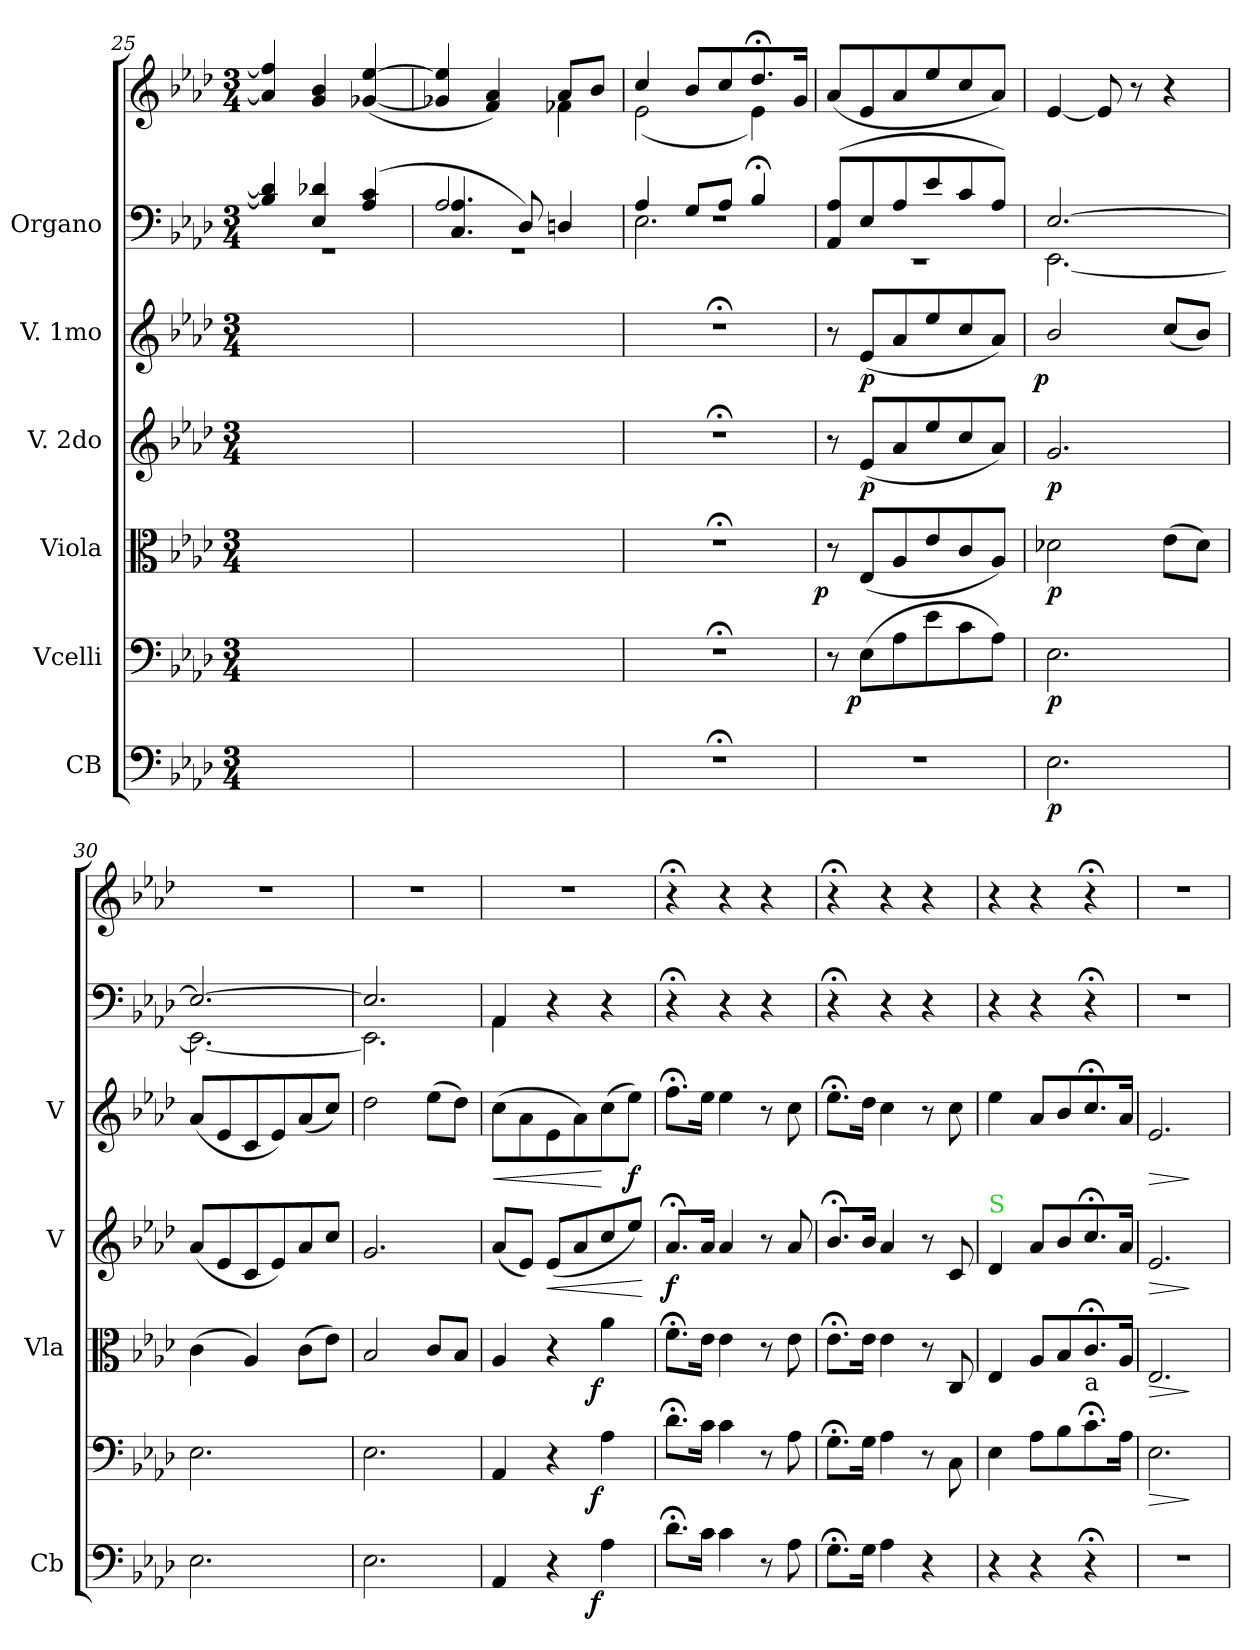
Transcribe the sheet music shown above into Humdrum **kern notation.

**kern	**dynam	**kern	**dynam	**kern	**dynam	**kern	**dynam	**kern	**dynam	**kern	**kern
*part6	*part6	*part5	*part5	*part4	*part4	*part3	*part3	*part2	*part2	*part1	*part1
*staff7	*staff7	*staff6	*staff6	*staff5	*staff5	*staff4	*staff4	*staff3	*staff3	*staff2	*staff1
*I"CB	*	*I"Vcelli	*	*I"Viola	*	*I"V. 2do	*	*I"V. 1mo	*	*I"Organo	*
*I'Cb	*	*	*	*I'Vla	*	*I'V	*	*I'V	*	*	*
*clefF4	*	*clefF4	*	*clefC3	*	*clefG2	*	*clefG2	*	*clefF4	*clefG2
*k[b-e-a-d-]	*	*k[b-e-a-d-]	*	*k[b-e-a-d-]	*	*k[b-e-a-d-]	*	*k[b-e-a-d-]	*	*k[b-e-a-d-]	*k[b-e-a-d-]
*M3/4	*	*M3/4	*	*M3/4	*	*M3/4	*	*M3/4	*	*M3/4	*M3/4
=25	=25	=25	=25	=25	=25	=25	=25	=25	=25	=25	=25
*	*	*	*	*	*	*	*	*	*	*^	*
2.ryy	.	2.ryy	.	2.ryy	.	2.ryy	.	2.ryy	.	4B-]/ 4dn]/	2.rGG	4a-]/ 4ff]/
.	.	.	.	.	.	.	.	.	.	4E-/ 4d-X/	.	4g/ 4b-/
.	.	.	.	.	.	.	.	.	.	(<4A-/ 4c/	.	(>[4g-X/ [4ee-/
=26	=26	=26	=26	=26	=26	=26	=26	=26	=26	=26	=26	=26
*	*	*	*	*	*	*	*	*	*	*	*^	*^
2.ryy	.	2.ryy	.	2.ryy	.	2.ryy	.	2.ryy	.	2.A-/	2.rGG	4.C/ 4.A-/	4g-X]/ 4ee-]/	2ryy
.	.	.	.	.	.	.	.	.	.	.	.	.	4f/ 4a-/)	.
.	.	.	.	.	.	.	.	.	.	.	.	8D-/)	.	.
.	.	.	.	.	.	.	.	.	.	.	.	4Dn/	8a-/L	4f-X\
.	.	.	.	.	.	.	.	.	.	.	.	.	8b-/J	.
=27	=27	=27	=27	=27	=27	=27	=27	=27	=27	=27	=27	=27	=27	=27
2.r;<	.	2.r;<	.	2.r;<	.	2.r;<	.	2.r;<	.	2.E-\	2.r	4A-/	4cc/	(2e-\
.	.	.	.	.	.	.	.	.	.	.	.	8G/L	8b-/L	.
.	.	.	.	.	.	.	.	.	.	.	.	8A-/J	8cc/	.
.	.	.	.	.	.	.	.	.	.	.	.	4B-;</	8.dd-;</	4e-\)
.	.	.	.	.	.	.	.	.	.	.	.	.	16g/Jk	.
*	*	*	*	*	*	*	*	*	*	*	*v	*v	*	*
*	*	*	*	*	*	*	*	*	*	*	*	*v	*v
=28	=28	=28	=28	=28	=28	=28	=28	=28	=28	=28	=28	=28
!	!	!	!	!	!LO:DY:rj	!	!	!	!	!	!	!
2.r	.	8r	.	8r	p	8r	.	8r	.	(8AA-/ 8A-/L	2.r	(8a-/L
!	!	!	!LO:DY:rj	!	!	!	!	!	!	!	!	!
.	.	(8E-\L	p	(8E-/L	.	(8e-/L	p	(8e-/L	p	8E-/	.	8e-/
.	.	8A-\	.	8A-/	.	8a-/	.	8a-/	.	8A-/	.	8a-/
.	.	8e-\	.	8e-/	.	8ee-/	.	8ee-/	.	8e-/	.	8ee-/
.	.	8c\	.	8c/	.	8cc/	.	8cc/	.	8c/	.	8cc/
.	.	8A-\J)	.	8A-/J)	.	8a-/J)	.	8a-/J)	.	8A-/J)	.	8a-/J)
=29	=29	=29	=29	=29	=29	=29	=29	=29	=29	=29	=29	=29
!	!	!	!	!	!	!	!	!	!LO:DY:rj	!	!	!
2.E-\	p	2.E-\	p	2d-X\	p	2.g/	p	2b-/	p	[2.E-/	[2.EE-\	[4e-/
.	.	.	.	.	.	.	.	.	.	.	.	8e-/]
.	.	.	.	.	.	.	.	.	.	.	.	8r
.	.	.	.	(8e-\L	.	.	.	(8cc/L	.	.	.	4r
.	.	.	.	8d-\J)	.	.	.	8b-/J)	.	.	.	.
=30	=30	=30	=30	=30	=30	=30	=30	=30	=30	=30	=30	=30
2.E-\	.	2.E-\	.	(>4c\	.	(8a-/L	.	(8a-/L	.	2.E-/_	2.EE-\_	2.r
.	.	.	.	.	.	8e-/	.	8e-/	.	.	.	.
.	.	.	.	4A-/)	.	8c/	.	8c/	.	.	.	.
.	.	.	.	.	.	8e-/)	.	8e-/)	.	.	.	.
.	.	.	.	(8c\L	.	8a-/	.	(8a-/	.	.	.	.
.	.	.	.	8e-\J)	.	8cc/J	.	8cc/J)	.	.	.	.
=31	=31	=31	=31	=31	=31	=31	=31	=31	=31	=31	=31	=31
2.E-\	.	2.E-\	.	2B-/	.	2.g/	.	2dd-\	.	2.E-/]	2.EE-\]	2.r
.	.	.	.	8c/L	.	.	.	(8ee-\L	.	.	.	.
.	.	.	.	8B-/J	.	.	.	8dd-\J)	.	.	.	.
=32	=32	=32	=32	=32	=32	=32	=32	=32	=32	=32	=32	=32
!	!	!	!	!	!	!	!	!	!LO:HP:b	!	!	!
4AA-/	.	4AA-/	.	4A-/	.	(8a-/L	.	(8cc\L	<	4AA-/	4AA-\	2.r
.	.	.	.	.	.	8e-/J)	.	8a-\	.	.	.	.
!	!	!	!	!	!	!	!LO:HP:b	!	!	!	!	!
4r	.	4r	.	4r	.	(8e-/L	<	8e-\	.	4r	4ryy	.
.	.	.	.	.	.	8a-/	.	8a-\)	.	.	.	.
!	!LO:DY:rj	!	!LO:DY:rj	!	!LO:DY:rj	!	!	!	!	!	!	!
4A-\	f	4A-\	f	4a-\	f	8cc/	.	(8cc\	[	4r	4ryy	.
.	.	.	.	.	.	8ee-/J)	.	8ee-\J)	f	.	.	.
*	*	*	*	*	*	*	*	*	*	*v	*v	*
.	.	.	.	.	.	.	[	.	.	.	.
=33	=33	=33	=33	=33	=33	=33	=33	=33	=33	=33	=33
8.d-;<\L	.	8.d-;<\L	.	8.f;<\L	.	8.a-;</L	f	8.ff;<\L	.	4r;<	4r;<
16c\Jk	.	16c\Jk	.	16e-\Jk	.	16a-/Jk	.	16ee-\Jk	.	.	.
4c\	.	4c\	.	4e-\	.	4a-/	.	4ee-\	.	4r	4r
8r	.	8r	.	8r	.	8r	.	8r	.	4r	4r
8A-\	.	8A-\	.	8e-\	.	8a-/	.	8cc\	.	.	.
=34	=34	=34	=34	=34	=34	=34	=34	=34	=34	=34	=34
8.G;<\L	.	8.G;<\L	.	8.e-;<\L	.	8.b-;</L	.	8.ee-;<\L	.	4r;<	4r;<
16G\Jk	.	16G\Jk	.	16e-\Jk	.	16b-/Jk	.	16dd-\Jk	.	.	.
4A-\	.	4A-\	.	4e-\	.	4a-/	.	4cc\	.	4r	4r
4r	.	8r	.	8r	.	8r	.	8r	.	4r	4r
.	.	8C\	.	8C/	.	8c/	.	8cc\	.	.	.
=35	=35	=35	=35	=35	=35	=35	=35	=35	=35	=35	=35
!	!	!	!	!	!	!LO:TX:a:color=limegreen:t=S	!	!	!	!	!
4r	.	4E-\	.	4E-/	.	4d-/	.	4ee-\	.	4r	4r
4r	.	8A-\L	.	8A-/L	.	8a-/L	.	8a-/L	.	4r	4r
.	.	8B-\	.	8B-/	.	8b-/	.	8b-/	.	.	.
!	!	!	!	!LO:TX:b:t=a	!	!	!	!	!	!	!
4r;<	.	8.c;<\	.	8.c;</	.	8.cc;</	.	8.cc;</	.	4r;<	4r;<
.	.	16A-\Jk	.	16A-/Jk	.	16a-/Jk	.	16a-/Jk	.	.	.
=36	=36	=36	=36	=36	=36	=36	=36	=36	=36	=36	=36
!	!	!	!LO:HP:b	!	!LO:HP:b	!	!LO:HP:b	!	!LO:HP:b	!	!
2.r	.	2.E-\	>	2.E-/	>	2.e-/	>	2.e-/	>	2.r	2.r
.	.	.	]	.	]	.	]	.	]	.	.
=	=	=	=	=	=	=	=	=	=	=	=
*-	*-	*-	*-	*-	*-	*-	*-	*-	*-	*-	*-
